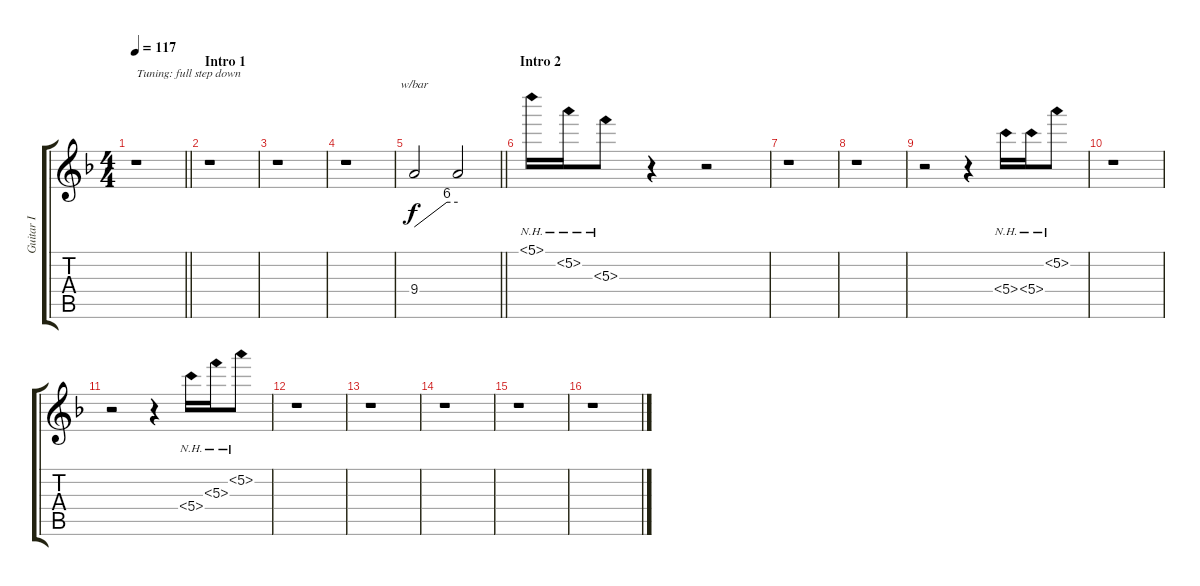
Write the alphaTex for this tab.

\track ("Guitar I" "Guitar I") {instrument distortionguitar}
\staff {score tabs}
\tuning (D4 A3 F3 C3 G2 D2) {hide}
\ts (4 4)
\tempo 117
\clef g2
\barLineRight lightlight
\ks dminor
r.1{txt "Tuning: full step down" dy f instrument distortionguitar} |
\section ("" "Intro 1")
r.1 |
r.1 |
r.1 |
\barLineRight lightlight
9.4.2{tbe (custom default 0 0 45 24 60 24)} 9.4{t}.2 |
\section ("" "Intro 2")
5.1{nh}.16 5.2{nh}.16 5.3{nh}.8 r.4 r.2 |
r.1 |
r.1 |
r.2 r.4 5.4{nh}.16 5.4{nh}.16 5.2{nh}.8 |
r.1 |
r.2 r.4 5.4{nh}.16 5.3{nh}.16 5.2{nh}.8 |
r.1 |
r.1 |
r.1 |
r.1 |
r.1
